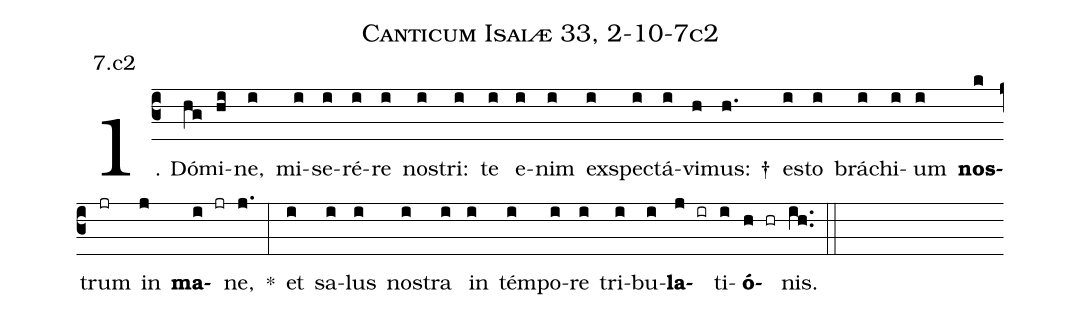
name: Canticum Isaiæ 33, 2-10-7c2;
annotation: 7.c2;
%%
(c3)1. Dó(hg)mi(hi)ne,(i) mi(i)se(i)ré(i)re(i) nos(i)tri:(i) te(i) e(i)nim(i) ex(i)spec(i)tá(i)vi(h)mus: †(h.) es(i)to(i) brá(i)chi(i)um(i) <b>nos</b>(k)trum(jr) in(j) <b>ma</b>(i jr)ne,(j.) *(:) et(i) sa(i)lus(i) nos(i)tra(i) in(i) tém(i)po(i)re(i) tri(i)bu(i)<b>la</b>(j ir)ti(i)<b>ó</b>(h hr)nis.(ih..) (::)
